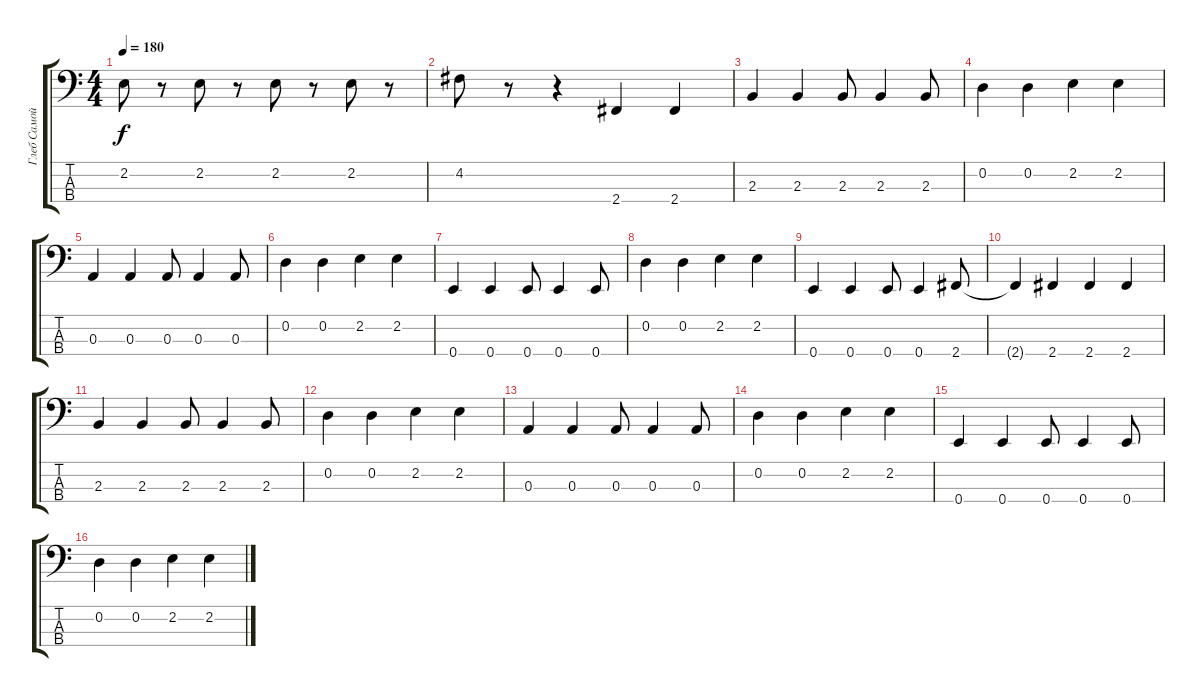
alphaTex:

\track ("Глеб Самойлов" "Глеб Самой") {instrument electricbasspick}
\staff {score tabs}
\tuning (G2 D2 A1 E1) {hide}
\ts (4 4)
\tempo 180
\clef f4
\ks c
2.2.8{dy f} r.8 2.2.8 r.8 2.2.8 r.8 2.2.8 r.8 |
4.2.8 r.8 r.4 2.4.4 2.4.4 |
2.3.4 2.3.4 2.3.8 2.3.4 2.3.8 |
0.2.4 0.2.4 2.2.4 2.2.4 |
0.3.4 0.3.4 0.3.8 0.3.4 0.3.8 |
0.2.4 0.2.4 2.2.4 2.2.4 |
0.4.4 0.4.4 0.4.8 0.4.4 0.4.8 |
0.2.4 0.2.4 2.2.4 2.2.4 |
0.4.4 0.4.4 0.4.8 0.4.4 2.4.8 |
2.4{t}.4 2.4.4 2.4.4 2.4.4 |
2.3.4 2.3.4 2.3.8 2.3.4 2.3.8 |
0.2.4 0.2.4 2.2.4 2.2.4 |
0.3.4 0.3.4 0.3.8 0.3.4 0.3.8 |
0.2.4 0.2.4 2.2.4 2.2.4 |
0.4.4 0.4.4 0.4.8 0.4.4 0.4.8 |
0.2.4 0.2.4 2.2.4 2.2.4
